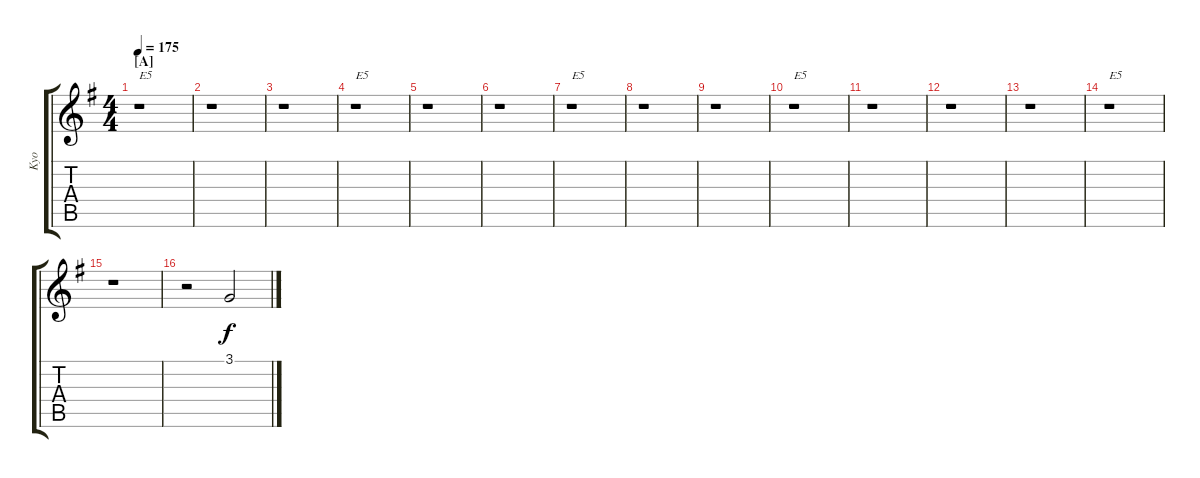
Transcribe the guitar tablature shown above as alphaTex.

\track ("Kyo" "Kyo") {instrument lead2sawtooth}
\staff {score tabs}
\tuning (E4 B3 G3 D3 A2 E2) {hide}
\ts (4 4)
\section ("" "[A]")
\tempo 175
\clef g2
\ks g
r.1{txt "E5" dy f instrument lead2sawtooth} |
r.1 |
r.1 |
r.1{txt "E5"} |
r.1 |
r.1 |
r.1{txt "E5"} |
r.1 |
r.1 |
r.1{txt "E5"} |
r.1 |
r.1 |
r.1 |
r.1{txt "E5"} |
r.1 |
r.2 3.1.2
